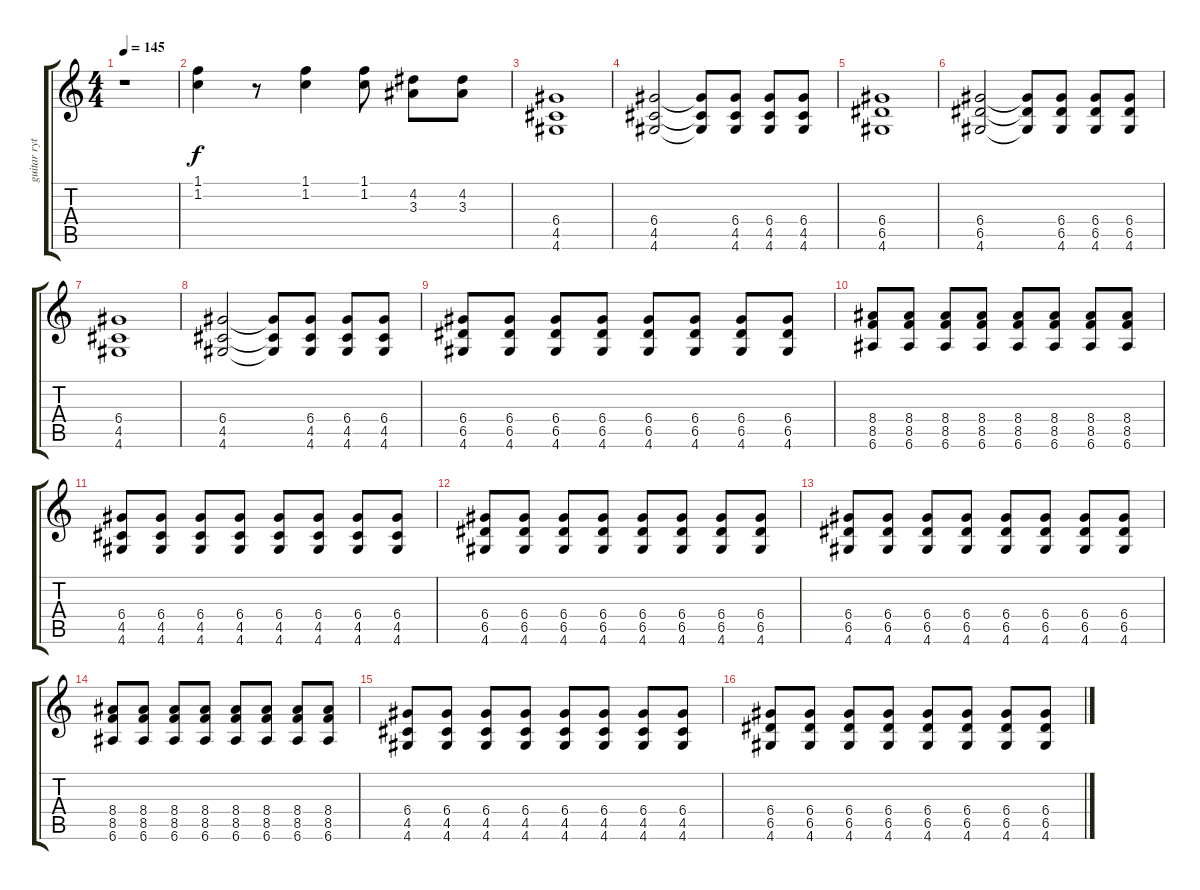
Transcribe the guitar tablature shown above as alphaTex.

\track ("guitar rythm" "guitar ryt") {instrument overdrivenguitar}
\staff {score tabs}
\tuning (E4 B3 G3 D3 A2 E2) {hide}
\ts (4 4)
\tempo 145
\clef g2
\ks c
r.1{dy f} |
(1.1 1.2).4 r.8 (1.1 1.2).4 (1.1 1.2).8 (4.2 3.3).8 (4.2 3.3).8 |
(6.4 4.5 4.6).1 |
(6.4 4.5 4.6).2 (6.4{t} 4.5{t} 4.6{t}).8 (6.4 4.5 4.6).8 (6.4 4.5 4.6).8 (6.4 4.5 4.6).8 |
(6.4 6.5 4.6).1 |
(6.4 6.5 4.6).2 (6.4{t} 6.5{t} 4.6{t}).8 (6.4 6.5 4.6).8 (6.4 6.5 4.6).8 (6.4 6.5 4.6).8 |
(6.4 4.5 4.6).1 |
(6.4 4.5 4.6).2 (6.4{t} 4.5{t} 4.6{t}).8 (6.4 4.5 4.6).8 (6.4 4.5 4.6).8 (6.4 4.5 4.6).8 |
(6.4 6.5 4.6).8 (6.4 6.5 4.6).8 (6.4 6.5 4.6).8 (6.4 6.5 4.6).8 (6.4 6.5 4.6).8 (6.4 6.5 4.6).8 (6.4 6.5 4.6).8 (6.4 6.5 4.6).8 |
(8.4 8.5 6.6).8 (8.4 8.5 6.6).8 (8.4 8.5 6.6).8 (8.4 8.5 6.6).8 (8.4 8.5 6.6).8 (8.4 8.5 6.6).8 (8.4 8.5 6.6).8 (8.4 8.5 6.6).8 |
(6.4 4.5 4.6).8 (6.4 4.5 4.6).8 (6.4 4.5 4.6).8 (6.4 4.5 4.6).8 (6.4 4.5 4.6).8 (6.4 4.5 4.6).8 (6.4 4.5 4.6).8 (6.4 4.5 4.6).8 |
(6.4 6.5 4.6).8 (6.4 6.5 4.6).8 (6.4 6.5 4.6).8 (6.4 6.5 4.6).8 (6.4 6.5 4.6).8 (6.4 6.5 4.6).8 (6.4 6.5 4.6).8 (6.4 6.5 4.6).8 |
(6.4 6.5 4.6).8 (6.4 6.5 4.6).8 (6.4 6.5 4.6).8 (6.4 6.5 4.6).8 (6.4 6.5 4.6).8 (6.4 6.5 4.6).8 (6.4 6.5 4.6).8 (6.4 6.5 4.6).8 |
(8.4 8.5 6.6).8 (8.4 8.5 6.6).8 (8.4 8.5 6.6).8 (8.4 8.5 6.6).8 (8.4 8.5 6.6).8 (8.4 8.5 6.6).8 (8.4 8.5 6.6).8 (8.4 8.5 6.6).8 |
(6.4 4.5 4.6).8 (6.4 4.5 4.6).8 (6.4 4.5 4.6).8 (6.4 4.5 4.6).8 (6.4 4.5 4.6).8 (6.4 4.5 4.6).8 (6.4 4.5 4.6).8 (6.4 4.5 4.6).8 |
(6.4 6.5 4.6).8 (6.4 6.5 4.6).8 (6.4 6.5 4.6).8 (6.4 6.5 4.6).8 (6.4 6.5 4.6).8 (6.4 6.5 4.6).8 (6.4 6.5 4.6).8 (6.4 6.5 4.6).8
